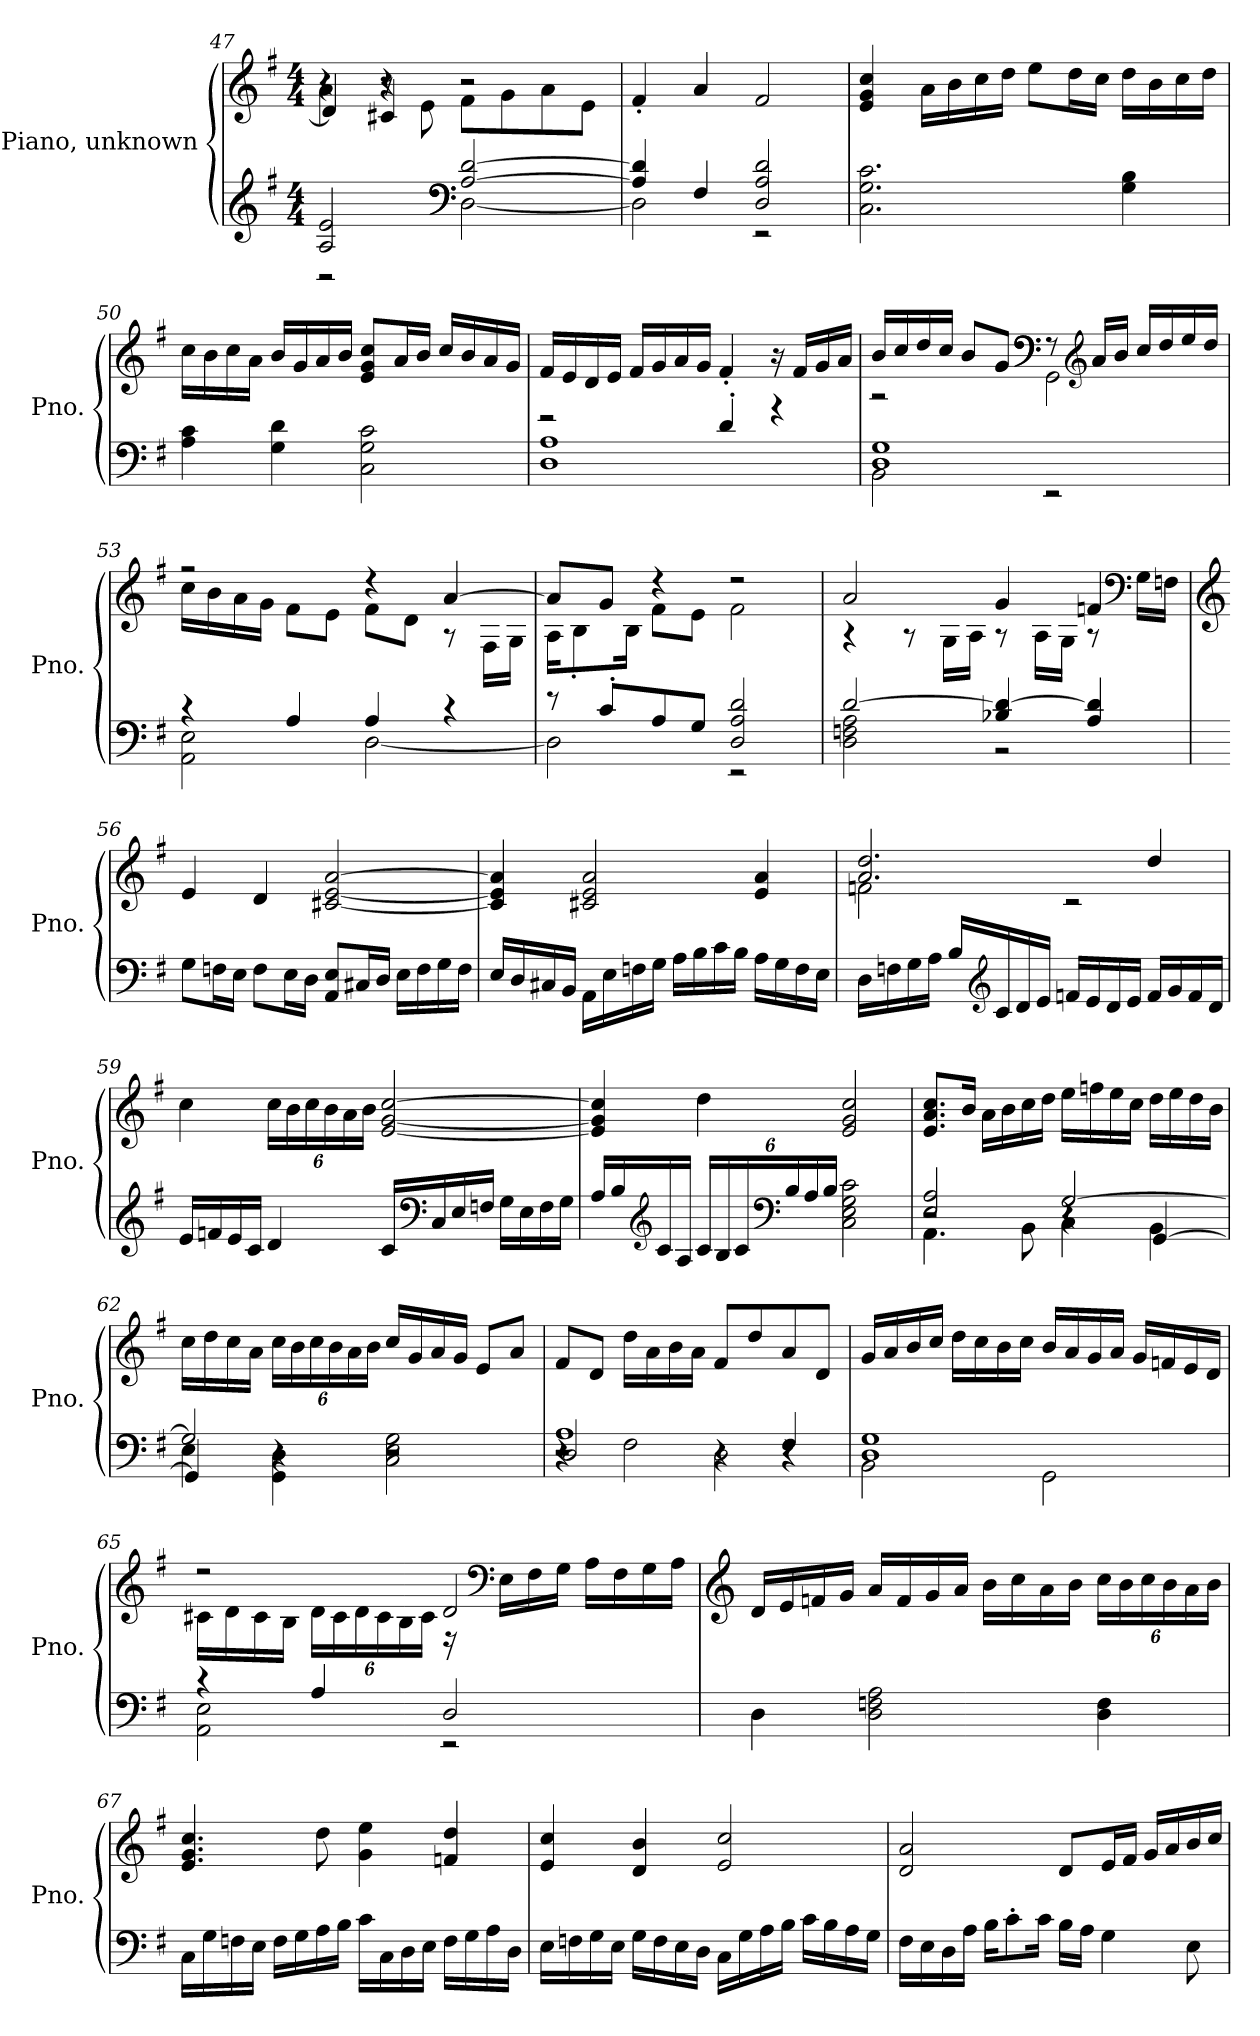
**kern	**kern
*part1	*part1
*staff2	*staff1
*I"Piano, unknown	*
*I'Pno.	*
*clefG2	*clefG2
*k[f#]	*k[f#]
*M4/4	*M4/4
=47	=47
*^	*^
*	*	*	*^
2A/ 2e/	2r	4r	4a\	4d/]
.	.	4c#X/	8r	4r
.	.	.	8e\	.
*clefF4	*	*	*	*
[2A/ [2d/	[2D\	2r	8f#\L	2r
.	.	.	8g\	.
.	.	.	8a\	.
.	.	.	8e\J	.
*	*	*v	*v	*v
=48	=48	=48
4A/] 4d/]	2D\]	4f#'/
4F#/	.	4a/
2D/ 2A/ 2d/	2r	2f#/
*v	*v	*
!!LO:LB:g=z
=49	=49
2.C\ 2.G\ 2.c\	4e/ 4g/ 4cc/
.	16a\LL
.	16b\
.	16cc\
.	16dd\JJ
.	8ee\L
.	16dd\L
.	16cc\JJ
4G\ 4B\	16dd\LL
.	16b\
.	16cc\
.	16dd\JJ
=50	=50
4A\ 4c\	16cc\LL
.	16b\
.	16cc\
.	16a\JJ
4G\ 4d\	16b/LL
.	16g/
.	16a/
.	16b/JJ
2C\ 2G\ 2c\	8e/ 8g/ 8cc/L
.	16a/L
.	16b/JJ
.	16cc/LL
.	16b/
.	16a/
.	16g/JJ
=51	=51
*^	*
2r	1D 1A	16f#/LL
.	.	16e/
.	.	16d/
.	.	16e/JJ
.	.	16f#/LL
.	.	16g/
.	.	16a/
.	.	16g/JJ
4d'/	.	4f#'/
4r	.	16r
.	.	16f#/LL
.	.	16g/
.	.	16a/JJ
!!LO:LB:g=z
=52	=52	=52
*	*	*^
1D 1G	2BB\	16b/LL	2r
.	.	16cc/	.
.	.	16dd/	.
.	.	16cc/JJ	.
.	.	8b/L	.
.	.	8g/J	.
*	*	*clefF4	*
.	2r	8r	2GG\
*	*	*clefG2	*
.	.	16a/LL	.
.	.	16b/JJ	.
.	.	16cc/LL	.
.	.	16dd/	.
.	.	16ee/	.
.	.	16dd/JJ	.
=53	=53	=53	=53
4r	2AA\ 2E\	2r	16cc\LL
.	.	.	16b\
.	.	.	16a\
.	.	.	16g\JJ
4A/	.	.	8f#\L
.	.	.	8e\J
4A/	[2D\	4r	8f#\L
.	.	.	8d\J
4r	.	[4a/	8r
.	.	.	16F#\LL
.	.	.	16G\JJ
=54	=54	=54	=54
8r	2D\]	8a/L]	16A\KL
.	.	.	8B'\
8c'/L	.	8g/J	.
.	.	.	16B\Jk
8A/	.	4r	8f#\L
8G/J	.	.	8e\J
2D/ 2A/ 2d/	2r	2r	2f#\
!!LO:LB:g=z	!!
=55	=55	=55	=55
[2d/	2D\ 2Fn\ 2A\	2a/	4r
.	.	.	8r
.	.	.	16G\LL
.	.	.	16A\JJ
4B-X/ 4d/_	2r	4g/	8r
.	.	.	16A\LL
.	.	.	16G\JJ
4A/ 4d/]	.	4fn/	8r
*	*	*clefF4	*
.	.	.	16G\LL
.	.	.	16Fn\JJ
*v	*v	*	*
*	*v	*v
=56	=56
*	*clefG2
8G\L	4e/
16Fn\L	.
16E\JJ	.
8F\L	4d/
16E\L	.
16D\JJ	.
8AA/ 8E/L	[2c#X/ [2e/ [2a/
16C#X/L	.
16D/JJ	.
16E\LL	.
16F\	.
16G\	.
16F\JJ	.
!!LO:PB:g=z
=57	=57
16E/LL	4c#/] 4e/] 4a/]
16D/	.
16C#X/	.
16BB/JJ	.
16AA\LL	2c#X/ 2e/ 2a/
16E\	.
16Fn\	.
16G\JJ	.
16A\LL	.
16B\	.
16c\	.
16B\JJ	.
16A\LL	4e/ 4a/
16G\	.
16F\	.
16E\JJ	.
=58	=58
*	*^
16D\LL	2.a/ 2.dd/	2fn\
16Fn\	.	.
16G\	.	.
16A\JJ	.	.
16B/LL	.	.
*clefG2	*	*
16c/	.	.
16d/	.	.
16e/JJ	.	.
16fn/LL	.	2r
16e/	.	.
16d/	.	.
16e/JJ	.	.
16f/LL	4dd/	.
16g/	.	.
16f/	.	.
16d/JJ	.	.
*	*v	*v
!!LO:LB:g=z
=59	=59
16e/LL	4cc\
16fn/	.
16e/	.
16c/JJ	.
*	*Xbrackettup
4d/	24cc\LL
.	24b\
.	24cc\
.	24b\
.	24a\
.	24b\JJ
16c/LL	[2e/ [2g/ [2cc/
*clefF4	*
16C/	.
16E/	.
16Fn/JJ	.
16G\LL	.
16E\	.
16F\	.
16G\JJ	.
=60	=60
16A/LL	4e/] 4g/] 4cc/]
16B/	.
*clefG2	*
16c/	.
16A/JJ	.
*Xbrackettup	*
24c/LL	4dd\
24B/	.
24c/	.
*clefF4	*
24B/	.
24A/	.
24B/JJ	.
2C\ 2E\ 2G\ 2c\	2e/ 2g/ 2cc/
!!LO:LB:g=z
=61	=61
*^	*
*	*^	*
2E/ 2A/	4.AA\	2r	8.e/ 8.a/ 8.cc/L
.	.	.	16b/Jk
.	.	.	16a\LL
.	.	.	16b\
.	8BB\	.	16cc\
.	.	.	16dd\JJ
[2G/	4C\	4r	16ee\LL
.	.	.	16ffn\
.	.	.	16ee\
.	.	.	16cc\JJ
.	4BB\	[4GG/	16dd\LL
.	.	.	16ee\
.	.	.	16dd\
.	.	.	16b\JJ
=62	=62	=62	=62
2G/]	4E\	4GG/]	16cc\LL
.	.	.	16dd\
.	.	.	16cc\
.	.	.	16a\JJ
.	4GG\ 4D\	4r	24cc\LL
.	.	.	24b\
.	.	.	24cc\
.	.	.	24b\
.	.	.	24a\
.	.	.	24b\JJ
2r	2C\ 2E\ 2G\	2r	16cc/LL
.	.	.	16g/
.	.	.	16a/
.	.	.	16g/JJ
.	.	.	8e/L
.	.	.	8a/J
=63	=63	=63	=63
*	*	*^	*
1A	4r	2D/	2r	8f#/L
.	.	.	.	8d/J
.	2F#\	.	.	16dd\LL
.	.	.	.	16a\
.	.	.	.	16b\
.	.	.	.	16a\JJ
.	.	4r	2D\	8f#/L
.	.	.	.	8dd/
.	4r	4F#/	.	8a/
.	.	.	.	8d/J
*	*v	*v	*v	*
!!LO:LB:g=z
=64	=64	=64
1D 1G	2BB\	16g/LL
.	.	16a/
.	.	16b/
.	.	16cc/JJ
.	.	16dd\LL
.	.	16cc\
.	.	16b\
.	.	16cc\JJ
.	2GG\	16b/LL
.	.	16a/
.	.	16g/
.	.	16a/JJ
.	.	16g/LL
.	.	16fn/
.	.	16e/
.	.	16d/JJ
=65	=65	=65
*	*	*^
4r	2AA\ 2E\	2r	16c#X\LL
.	.	.	16d\
.	.	.	16c#\
.	.	.	16B\JJ
4A/	.	.	24d\LL
.	.	.	24c#\
.	.	.	24d\
.	.	.	24c#\
.	.	.	24B\
.	.	.	24c#\JJ
2D/	2r	2d/	16r
*	*	*clefF4	*
.	.	.	16E\LL
.	.	.	16F#\
.	.	.	16G\JJ
.	.	.	16A\LL
.	.	.	16F#\
.	.	.	16G\
.	.	.	16A\JJ
*v	*v	*	*
*	*v	*v
!!LO:LB:g=z
=66	=66
*	*clefG2
4D\	16d/LL
.	16e/
.	16fn/
.	16g/JJ
2D\ 2Fn\ 2A\	16a/LL
.	16f/
.	16g/
.	16a/JJ
.	16b\LL
.	16cc\
.	16a\
.	16b\JJ
4D\ 4F\	24cc\LL
.	24b\
.	24cc\
.	24b\
.	24a\
.	24b\JJ
=67	=67
16C\LL	4.e/ 4.g/ 4.cc/
16G\	.
16Fn\	.
16E\JJ	.
16F\LL	.
16G\	.
16A\	8dd\
16B\JJ	.
16c\LL	4g\ 4ee\
16C\	.
16D\	.
16E\JJ	.
16F\LL	4fn/ 4dd/
16G\	.
16A\	.
16D\JJ	.
!!LO:LB:g=z
=68	=68
16E\LL	4e/ 4cc/
16Fn\	.
16G\	.
16E\JJ	.
16G\LL	4d/ 4b/
16F\	.
16E\	.
16D\JJ	.
16C\LL	2e/ 2cc/
16G\	.
16A\	.
16B\JJ	.
16c\LL	.
16B\	.
16A\	.
16G\JJ	.
=69	=69
16F#\LL	2d/ 2a/
16E\	.
16D\	.
16A\JJ	.
16B\KL	.
8c'\	.
16c\Jk	.
16B\LL	8d/L
16A\JJ	.
4G\	16e/L
.	16f#/JJ
.	16g/LL
.	16a/
8E\	16b/
.	16cc/JJ
=	=
*-	*-
